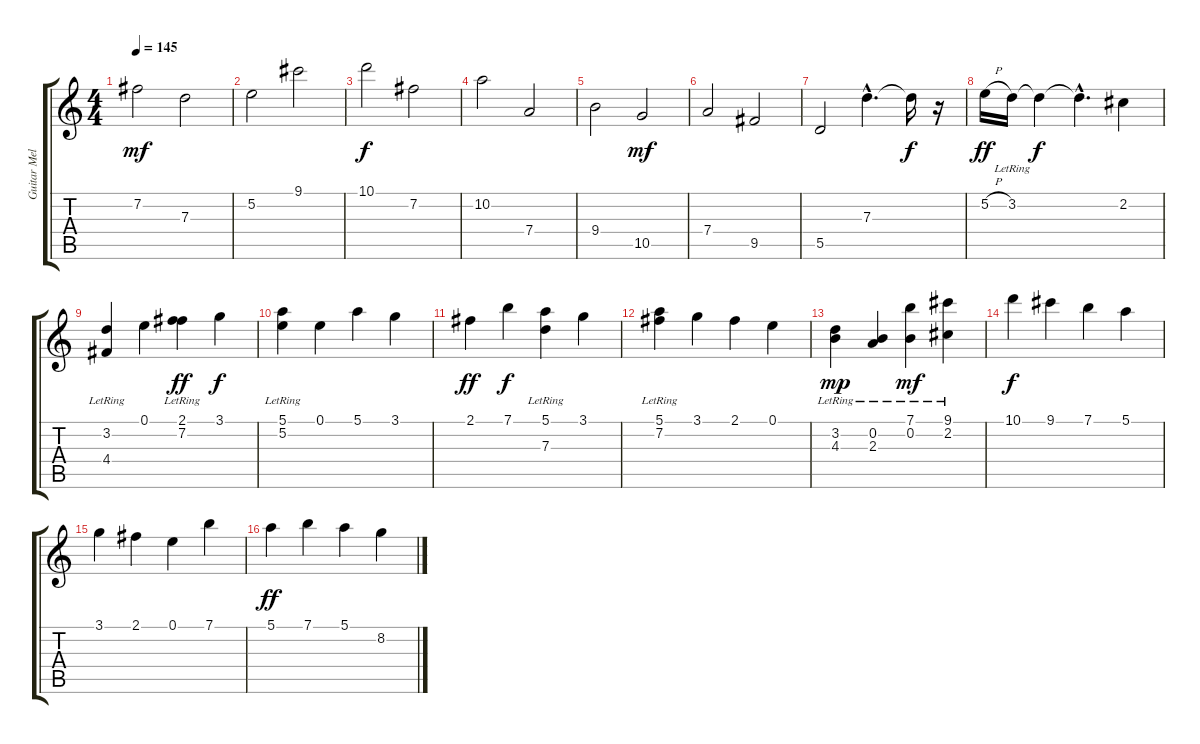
\track ("Guitar Melody" "Guitar Mel") {instrument acousticguitarsteel}
\staff {score tabs}
\tuning (E4 B3 G3 D3 A2 E2) {hide}
\ts (4 4)
\tempo 145
\clef g2
\ks c
7.2.2{dy mf volume 13} 7.3.2 |
5.2.2 9.1.2 |
10.1.2{dy f} 7.2.2 |
10.2.2 7.4.2 |
9.4.2 10.5.2{dy mf} |
7.4.2 9.5.2 |
5.5.2 7.3{hac}.4{d} 7.3{t}.16{dy f} r.16 |
5.2{h}.16{dy ff} 3.2{lr}.16 3.2{t}.4{dy f} 3.2{hac t}.4{d} 2.2.4 |
(3.2 4.4{lr}).4{volume 16} 0.1.4 (2.1 7.2{lr}).4{dy ff} 3.1.4{dy f} |
(5.1 5.2{lr}).4 0.1.4 5.1.4 3.1.4 |
2.1.4{dy ff} 7.1.4{dy f} (5.1 7.3{lr}).4 3.1.4 |
(5.1 7.2{lr}).4 3.1.4 2.1.4 0.1.4 |
(3.2 4.3{lr}).4{dy mp} (0.2 2.3{lr}).4 (7.1 0.2{lr}).4{dy mf} (9.1 2.2{lr}).4 |
10.1.4{dy f} 9.1.4 7.1.4 5.1.4 |
3.1.4 2.1.4 0.1.4 7.1.4 |
5.1.4{dy ff} 7.1.4 5.1.4 8.2.4
